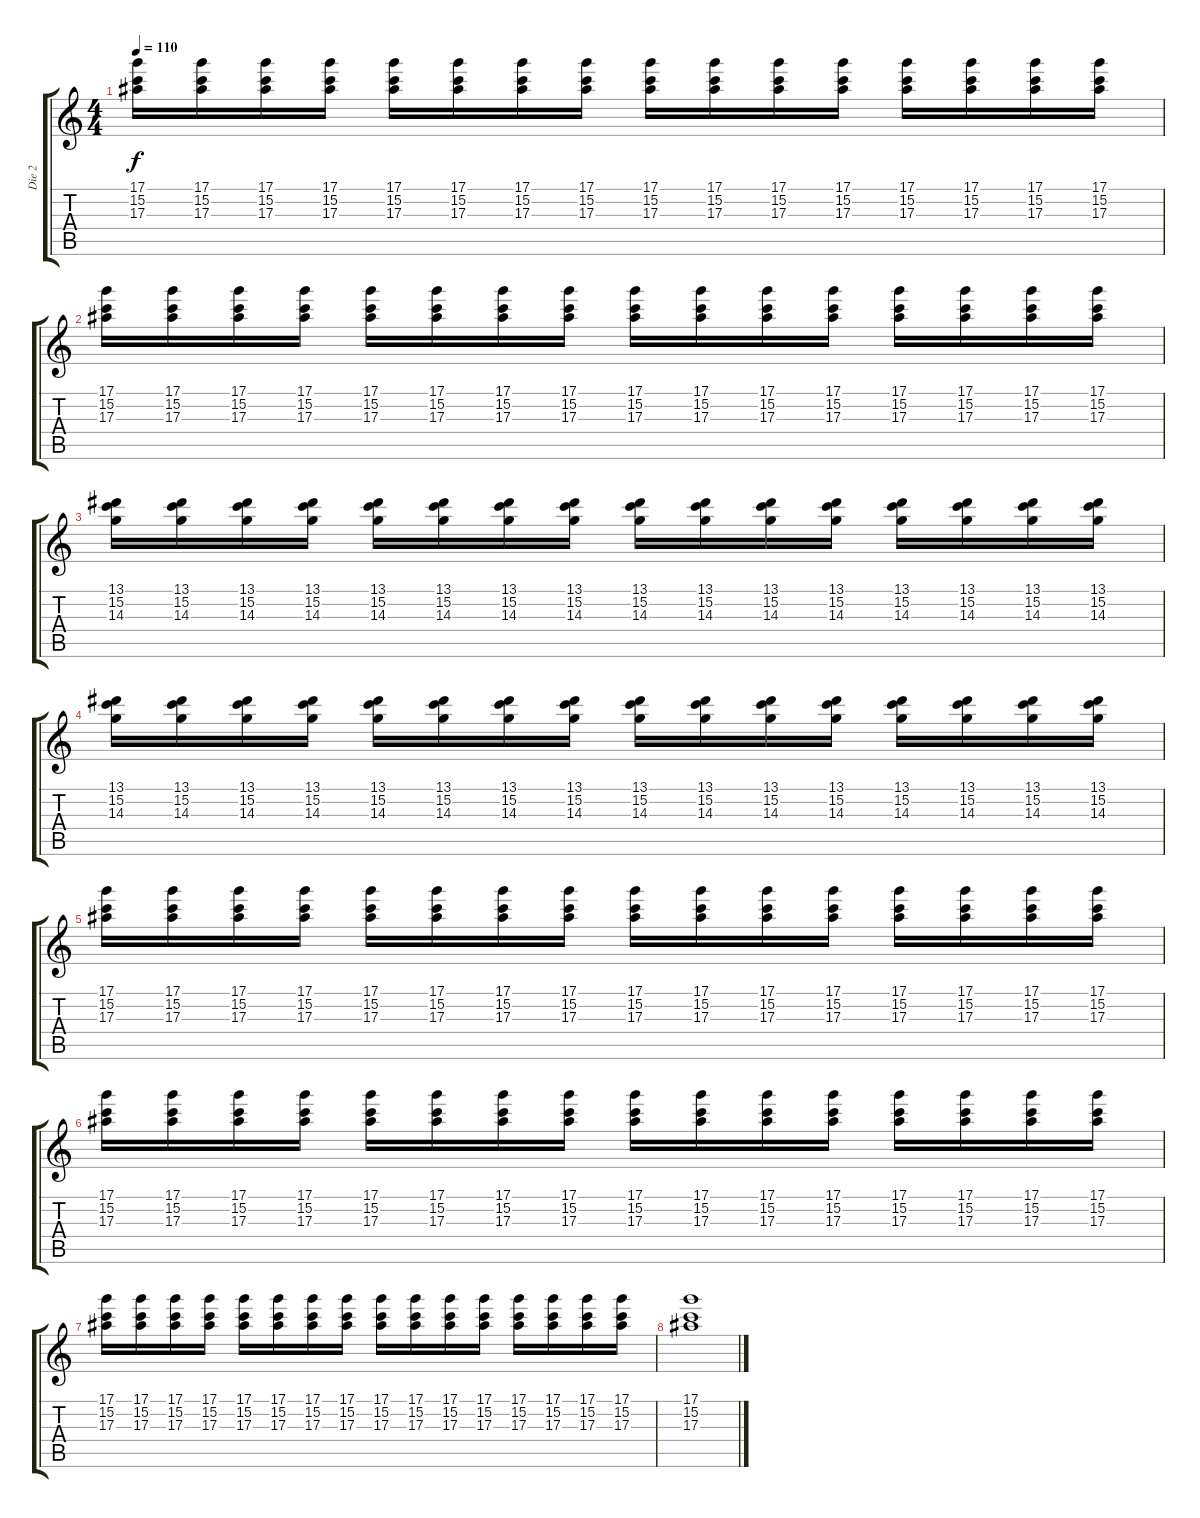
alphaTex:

\track ("Die 2" "Die 2") {instrument electricguitarclean}
\staff {score tabs}
\tuning (D4 A3 F3 C3 G2 D2) {hide}
\ts (4 4)
\tempo 110
\clef g2
\ks c
(17.1 15.2 17.3).16{dy f balance 0} (17.1 15.2 17.3).16 (17.1 15.2 17.3).16 (17.1 15.2 17.3).16 (17.1 15.2 17.3).16 (17.1 15.2 17.3).16 (17.1 15.2 17.3).16 (17.1 15.2 17.3).16 (17.1 15.2 17.3).16 (17.1 15.2 17.3).16 (17.1 15.2 17.3).16 (17.1 15.2 17.3).16 (17.1 15.2 17.3).16 (17.1 15.2 17.3).16 (17.1 15.2 17.3).16 (17.1 15.2 17.3).16 |
(17.1 15.2 17.3).16{balance 8} (17.1 15.2 17.3).16 (17.1 15.2 17.3).16 (17.1 15.2 17.3).16 (17.1 15.2 17.3).16 (17.1 15.2 17.3).16 (17.1 15.2 17.3).16 (17.1 15.2 17.3).16 (17.1 15.2 17.3).16 (17.1 15.2 17.3).16 (17.1 15.2 17.3).16 (17.1 15.2 17.3).16 (17.1 15.2 17.3).16 (17.1 15.2 17.3).16 (17.1 15.2 17.3).16 (17.1 15.2 17.3).16 |
(13.1 15.2 14.3).16{balance 16} (13.1 15.2 14.3).16 (13.1 15.2 14.3).16 (13.1 15.2 14.3).16 (13.1 15.2 14.3).16 (13.1 15.2 14.3).16 (13.1 15.2 14.3).16 (13.1 15.2 14.3).16 (13.1 15.2 14.3).16 (13.1 15.2 14.3).16 (13.1 15.2 14.3).16 (13.1 15.2 14.3).16 (13.1 15.2 14.3).16 (13.1 15.2 14.3).16 (13.1 15.2 14.3).16 (13.1 15.2 14.3).16 |
(13.1 15.2 14.3).16{balance 8} (13.1 15.2 14.3).16 (13.1 15.2 14.3).16 (13.1 15.2 14.3).16 (13.1 15.2 14.3).16 (13.1 15.2 14.3).16 (13.1 15.2 14.3).16 (13.1 15.2 14.3).16 (13.1 15.2 14.3).16 (13.1 15.2 14.3).16 (13.1 15.2 14.3).16 (13.1 15.2 14.3).16 (13.1 15.2 14.3).16 (13.1 15.2 14.3).16 (13.1 15.2 14.3).16 (13.1 15.2 14.3).16 |
(17.1 15.2 17.3).16{balance 0} (17.1 15.2 17.3).16 (17.1 15.2 17.3).16 (17.1 15.2 17.3).16 (17.1 15.2 17.3).16 (17.1 15.2 17.3).16 (17.1 15.2 17.3).16 (17.1 15.2 17.3).16 (17.1 15.2 17.3).16 (17.1 15.2 17.3).16 (17.1 15.2 17.3).16 (17.1 15.2 17.3).16 (17.1 15.2 17.3).16 (17.1 15.2 17.3).16 (17.1 15.2 17.3).16 (17.1 15.2 17.3).16 |
(17.1 15.2 17.3).16{balance 8} (17.1 15.2 17.3).16 (17.1 15.2 17.3).16 (17.1 15.2 17.3).16 (17.1 15.2 17.3).16 (17.1 15.2 17.3).16 (17.1 15.2 17.3).16 (17.1 15.2 17.3).16 (17.1 15.2 17.3).16 (17.1 15.2 17.3).16 (17.1 15.2 17.3).16 (17.1 15.2 17.3).16 (17.1 15.2 17.3).16 (17.1 15.2 17.3).16 (17.1 15.2 17.3).16 (17.1 15.2 17.3).16 |
(17.1 15.2 17.3).16{balance 16} (17.1 15.2 17.3).16 (17.1 15.2 17.3).16 (17.1 15.2 17.3).16 (17.1 15.2 17.3).16 (17.1 15.2 17.3).16 (17.1 15.2 17.3).16 (17.1 15.2 17.3).16 (17.1 15.2 17.3).16 (17.1 15.2 17.3).16 (17.1 15.2 17.3).16 (17.1 15.2 17.3).16 (17.1 15.2 17.3).16 (17.1 15.2 17.3).16 (17.1 15.2 17.3).16 (17.1 15.2 17.3).16 |
(17.1 15.2 17.3).1{balance 8}
